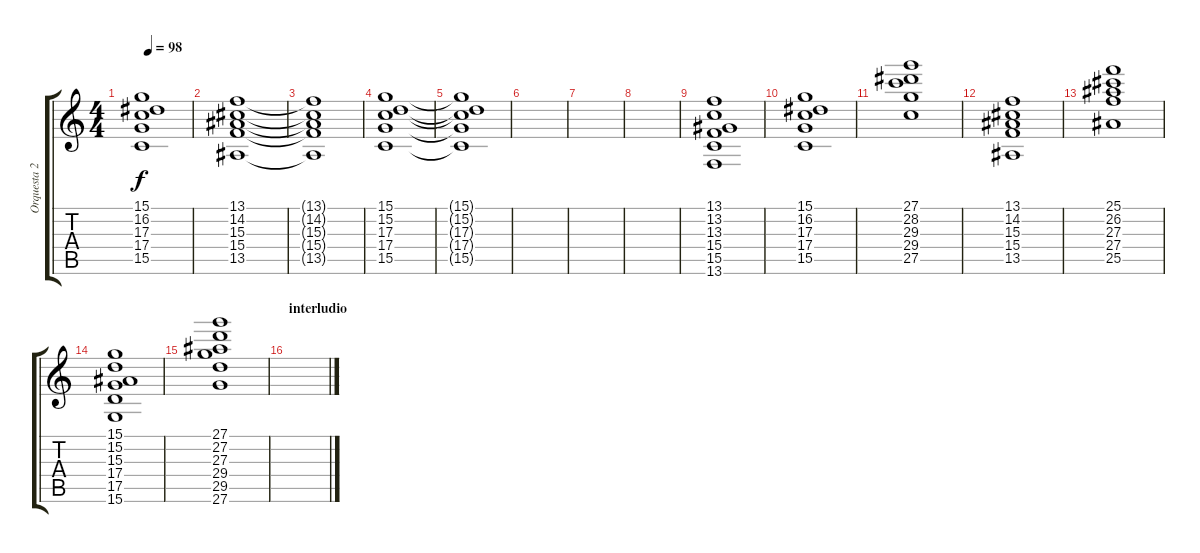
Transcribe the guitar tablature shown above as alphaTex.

\track ("Orquesta 2" "Orquesta 2") {instrument stringensemble1}
\staff {score tabs}
\tuning (E4 B3 G3 D3 A2 E2) {hide}
\ts (4 4)
\tempo 98
\clef g2
\ks c
(15.1 16.2 17.3 17.4 15.5).1{dy f} |
(13.1 14.2 15.3 15.4 13.5).1 |
(13.1{t} 14.2{t} 15.3{t} 15.4{t} 13.5{t}).1 |
(15.1 15.2 17.3 17.4 15.5).1 |
(15.1{t} 15.2{t} 17.3{t} 17.4{t} 15.5{t}).1 |
\section ("" "")
|
|
|
(13.1 13.2 13.3 15.4 15.5 13.6).1 |
(15.1 16.2 17.3 17.4 15.5).1 |
(27.1 28.2 29.3 29.4 27.5).1 |
(13.1 14.2 15.3 15.4 13.5).1 |
(25.1 26.2 27.3 27.4 25.5).1 |
(15.1 15.2 15.3 17.4 17.5 15.6).1 |
(27.1 27.2 27.3 29.4 29.5 27.6).1 |
\section ("" "interludio")
